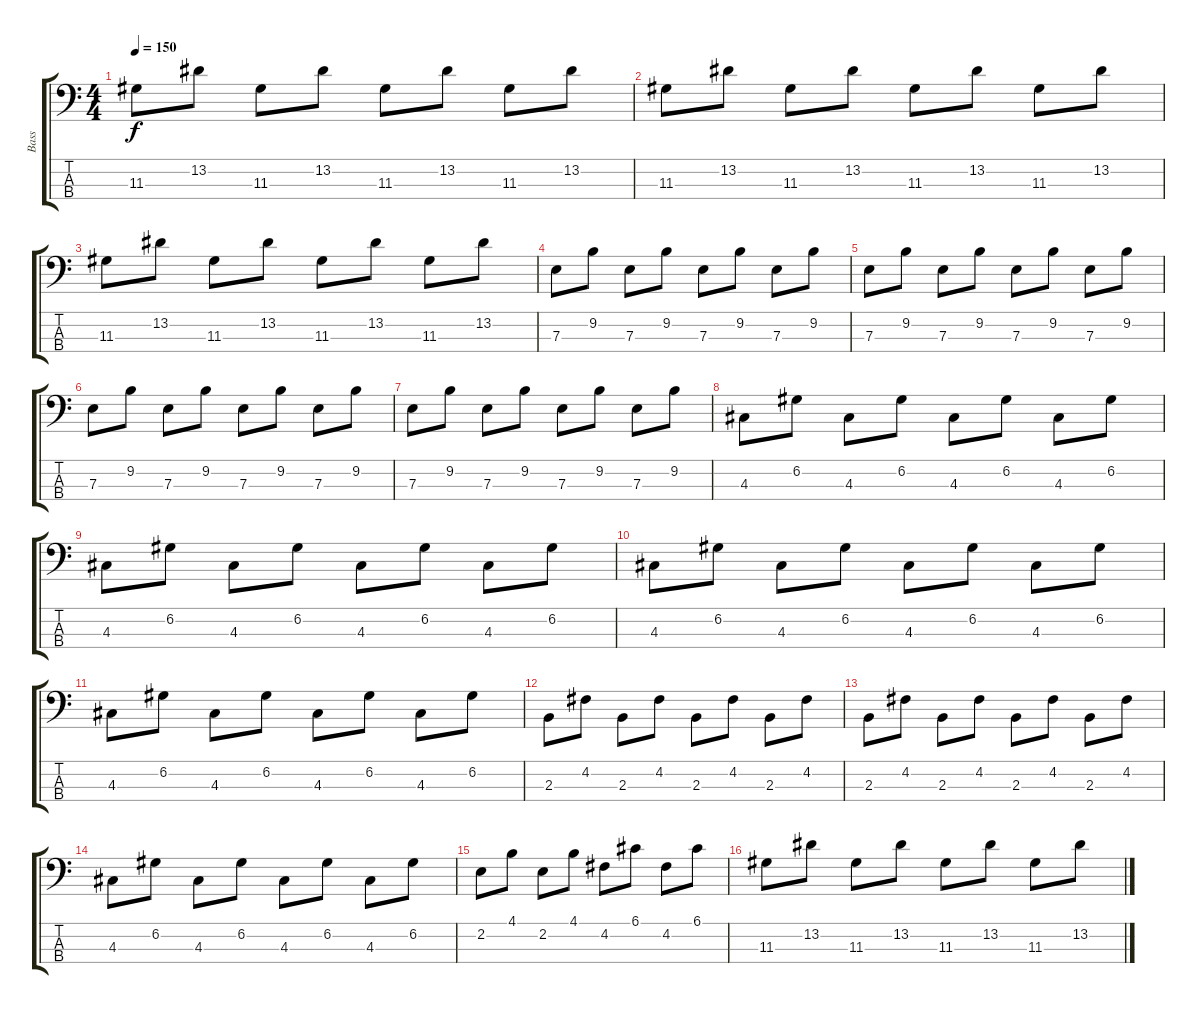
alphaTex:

\track ("Bass" "Bass") {instrument electricbassfinger}
\staff {score tabs}
\tuning (G2 D2 A1 E1) {hide}
\ts (4 4)
\tempo 150
\clef f4
\ks c
11.3.8{dy f} 13.2.8 11.3.8 13.2.8 11.3.8 13.2.8 11.3.8 13.2.8 |
11.3.8 13.2.8 11.3.8 13.2.8 11.3.8 13.2.8 11.3.8 13.2.8 |
11.3.8 13.2.8 11.3.8 13.2.8 11.3.8 13.2.8 11.3.8 13.2.8 |
7.3.8 9.2.8 7.3.8 9.2.8 7.3.8 9.2.8 7.3.8 9.2.8 |
7.3.8 9.2.8 7.3.8 9.2.8 7.3.8 9.2.8 7.3.8 9.2.8 |
7.3.8 9.2.8 7.3.8 9.2.8 7.3.8 9.2.8 7.3.8 9.2.8 |
7.3.8 9.2.8 7.3.8 9.2.8 7.3.8 9.2.8 7.3.8 9.2.8 |
4.3.8 6.2.8 4.3.8 6.2.8 4.3.8 6.2.8 4.3.8 6.2.8 |
4.3.8 6.2.8 4.3.8 6.2.8 4.3.8 6.2.8 4.3.8 6.2.8 |
4.3.8 6.2.8 4.3.8 6.2.8 4.3.8 6.2.8 4.3.8 6.2.8 |
4.3.8 6.2.8 4.3.8 6.2.8 4.3.8 6.2.8 4.3.8 6.2.8 |
2.3.8 4.2.8 2.3.8 4.2.8 2.3.8 4.2.8 2.3.8 4.2.8 |
2.3.8 4.2.8 2.3.8 4.2.8 2.3.8 4.2.8 2.3.8 4.2.8 |
4.3.8 6.2.8 4.3.8 6.2.8 4.3.8 6.2.8 4.3.8 6.2.8 |
2.2.8 4.1.8 2.2.8 4.1.8 4.2.8 6.1.8 4.2.8 6.1.8 |
11.3.8{volume 10} 13.2.8 11.3.8 13.2.8 11.3.8 13.2.8 11.3.8 13.2.8
